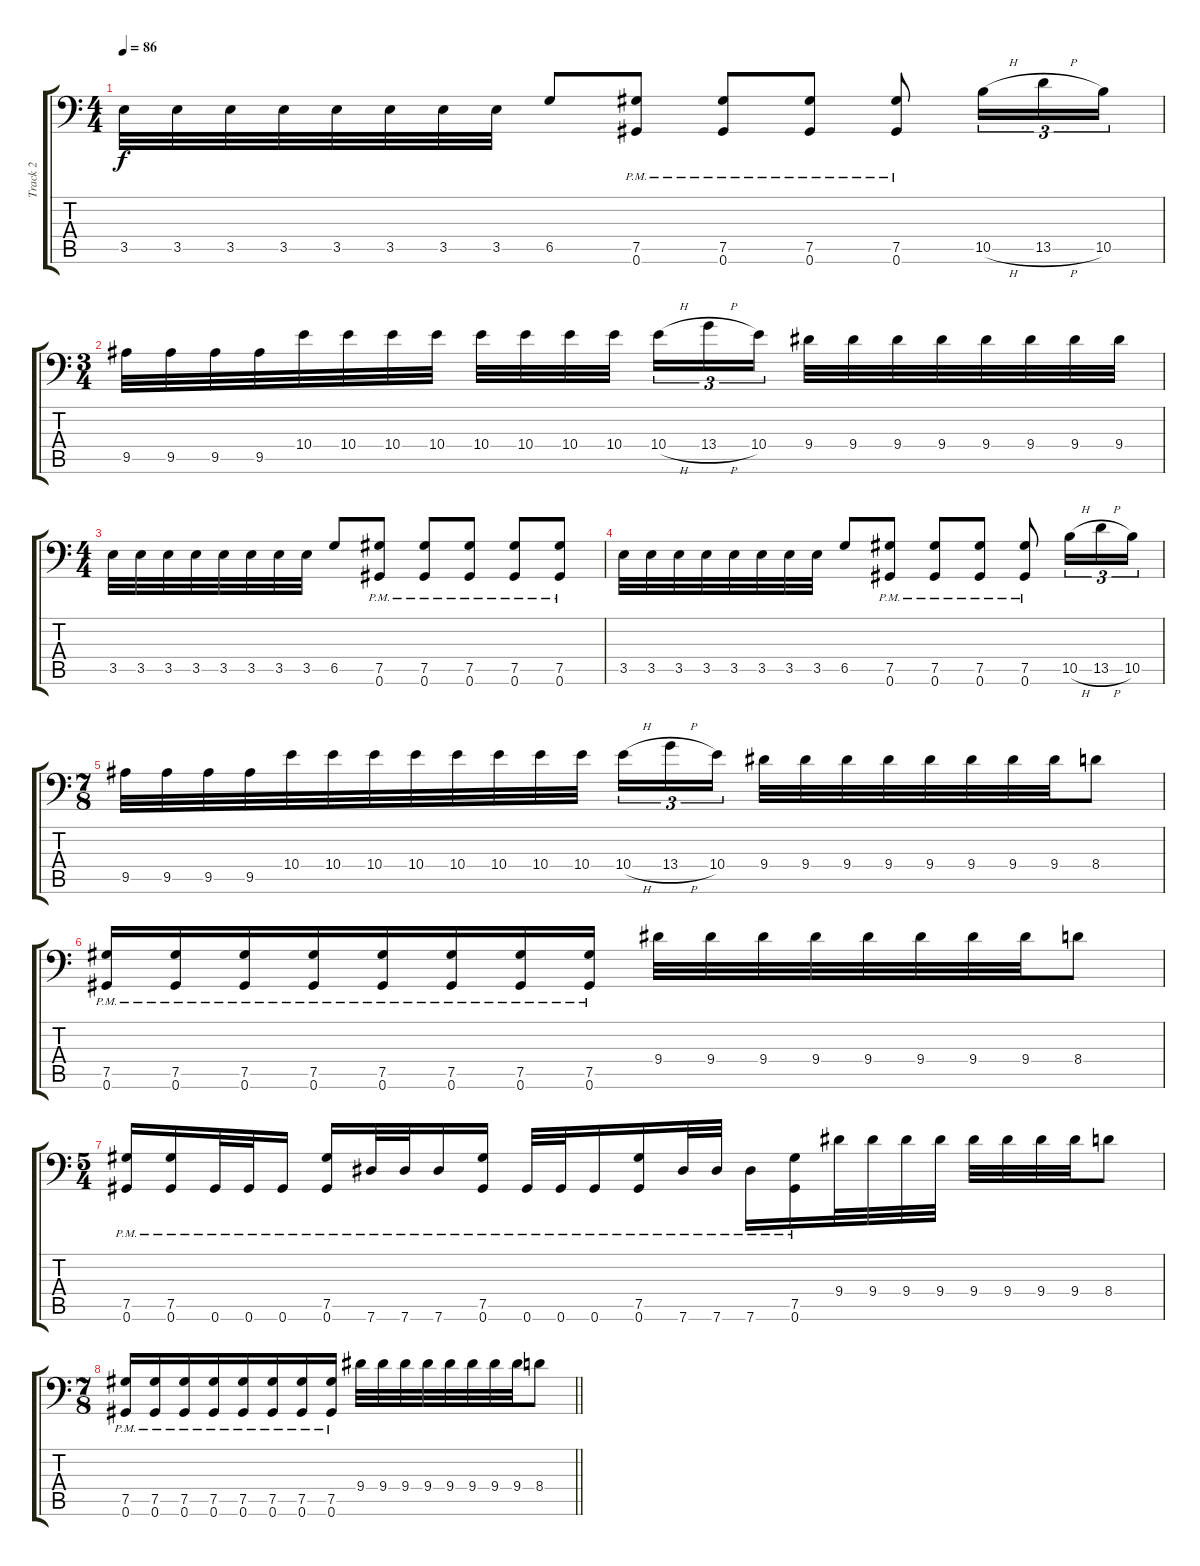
\track ("Track 2" "Track 2") {instrument distortionguitar}
\staff {score tabs}
\tuning (Ab3 Eb3 B2 Gb2 Db2 Ab1) {hide}
\ts (4 4)
\tempo 86
\clef f4
\ks c
3.5.32{dy f} 3.5.32 3.5.32 3.5.32 3.5.32 3.5.32 3.5.32 3.5.32 6.5.8 (7.5{pm} 0.6{pm}).8 (7.5{pm} 0.6{pm}).8 (7.5{pm} 0.6{pm}).8 (7.5{pm} 0.6{pm}).8 10.5{h}.16{tu (3 2)} 13.5{h}.16{tu (3 2)} 10.5.16{tu (3 2)} |
\ts (3 4)
9.5.32 9.5.32 9.5.32 9.5.32 10.4.32 10.4.32 10.4.32 10.4.32 10.4.32 10.4.32 10.4.32 10.4.32{beam splitsecondary} 10.4{h}.16{tu (3 2)} 13.4{h}.16{tu (3 2)} 10.4.16{tu (3 2)} 9.4.32 9.4.32 9.4.32 9.4.32 9.4.32 9.4.32 9.4.32 9.4.32 |
\ts (4 4)
3.5.32 3.5.32 3.5.32 3.5.32 3.5.32 3.5.32 3.5.32 3.5.32 6.5.8 (7.5{pm} 0.6{pm}).8 (7.5{pm} 0.6{pm}).8 (7.5{pm} 0.6{pm}).8 (7.5{pm} 0.6{pm}).8 (7.5{pm} 0.6{pm}).8 |
3.5.32 3.5.32 3.5.32 3.5.32 3.5.32 3.5.32 3.5.32 3.5.32 6.5.8 (7.5{pm} 0.6{pm}).8 (7.5{pm} 0.6{pm}).8 (7.5{pm} 0.6{pm}).8 (7.5{pm} 0.6{pm}).8 10.5{h}.16{tu (3 2)} 13.5{h}.16{tu (3 2)} 10.5.16{tu (3 2)} |
\ts (7 8)
9.5.32 9.5.32 9.5.32 9.5.32 10.4.32 10.4.32 10.4.32 10.4.32 10.4.32 10.4.32 10.4.32 10.4.32 10.4{h}.16{tu (3 2)} 13.4{h}.16{tu (3 2)} 10.4.16{tu (3 2)} 9.4.32 9.4.32 9.4.32 9.4.32 9.4.32 9.4.32 9.4.32 9.4.32 8.4.8 |
(7.5{pm} 0.6{pm}).16 (7.5{pm} 0.6{pm}).16 (7.5{pm} 0.6{pm}).16 (7.5{pm} 0.6{pm}).16 (7.5{pm} 0.6{pm}).16 (7.5{pm} 0.6{pm}).16 (7.5{pm} 0.6{pm}).16 (7.5{pm} 0.6{pm}).16 9.4.32 9.4.32 9.4.32 9.4.32 9.4.32 9.4.32 9.4.32 9.4.32 8.4.8 |
\ts (5 4)
(7.5{pm} 0.6{pm}).16 (7.5{pm} 0.6{pm}).16 0.6{pm}.32 0.6{pm}.32 0.6{pm}.16 (7.5{pm} 0.6{pm}).16 7.6{pm}.32 7.6{pm}.32 7.6{pm}.16 (7.5{pm} 0.6{pm}).16 0.6{pm}.32 0.6{pm}.32 0.6{pm}.16 (7.5{pm} 0.6{pm}).16 7.6{pm}.32 7.6{pm}.32 7.6{pm}.16 (7.5{pm} 0.6{pm}).16 9.4.32 9.4.32 9.4.32 9.4.32 9.4.32 9.4.32 9.4.32 9.4.32 8.4.8 |
\ts (7 8)
\barLineRight lightlight
(7.5{pm} 0.6{pm}).16 (7.5{pm} 0.6{pm}).16 (7.5{pm} 0.6{pm}).16 (7.5{pm} 0.6{pm}).16 (7.5{pm} 0.6{pm}).16 (7.5{pm} 0.6{pm}).16 (7.5{pm} 0.6{pm}).16 (7.5{pm} 0.6{pm}).16 9.4.32 9.4.32 9.4.32 9.4.32 9.4.32 9.4.32 9.4.32 9.4.32 8.4.8
